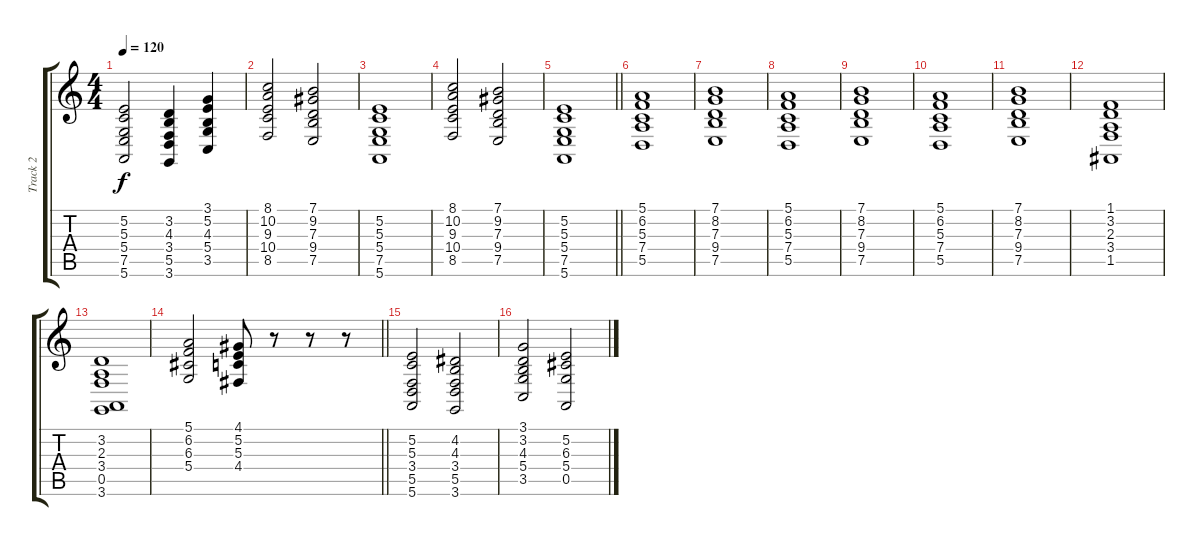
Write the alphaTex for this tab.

\track ("Track 2" "Track 2") {instrument brightacousticpiano}
\staff {score tabs}
\tuning (E4 B3 G3 D3 A2 E2) {hide}
\ts (4 4)
\tempo 120
\clef g2
\ks c
(5.2 5.3 5.4 7.5 5.6).2{dy f} (3.2 4.3 3.4 5.5 3.6).4 (3.1 5.2 4.3 5.4 3.5).4 |
(8.1 10.2 9.3 10.4 8.5).2 (7.1 9.2 7.3 9.4 7.5).2 |
(5.2 5.3 5.4 7.5 5.6).1 |
(8.1 10.2 9.3 10.4 8.5).2 (7.1 9.2 7.3 9.4 7.5).2 |
\barLineRight lightlight
(5.2 5.3 5.4 7.5 5.6).1 |
(5.1 6.2 5.3 7.4 5.5).1 |
(7.1 8.2 7.3 9.4 7.5).1 |
(5.1 6.2 5.3 7.4 5.5).1 |
(7.1 8.2 7.3 9.4 7.5).1 |
(5.1 6.2 5.3 7.4 5.5).1 |
(7.1 8.2 7.3 9.4 7.5).1 |
(1.1 3.2 2.3 3.4 1.5).1 |
(3.2 2.3 3.4 0.5 3.6).1 |
\barLineRight lightlight
(5.1 6.2 6.3 5.4).2 (4.1 5.2 5.3 4.4).8 r.8 r.8 r.8 |
(5.2 5.3 3.4 5.5 5.6).2 (4.2 4.3 3.4 5.5 3.6).2 |
(3.1 3.2 4.3 5.4 3.5).2 (5.2 6.3 5.4 0.5).2
